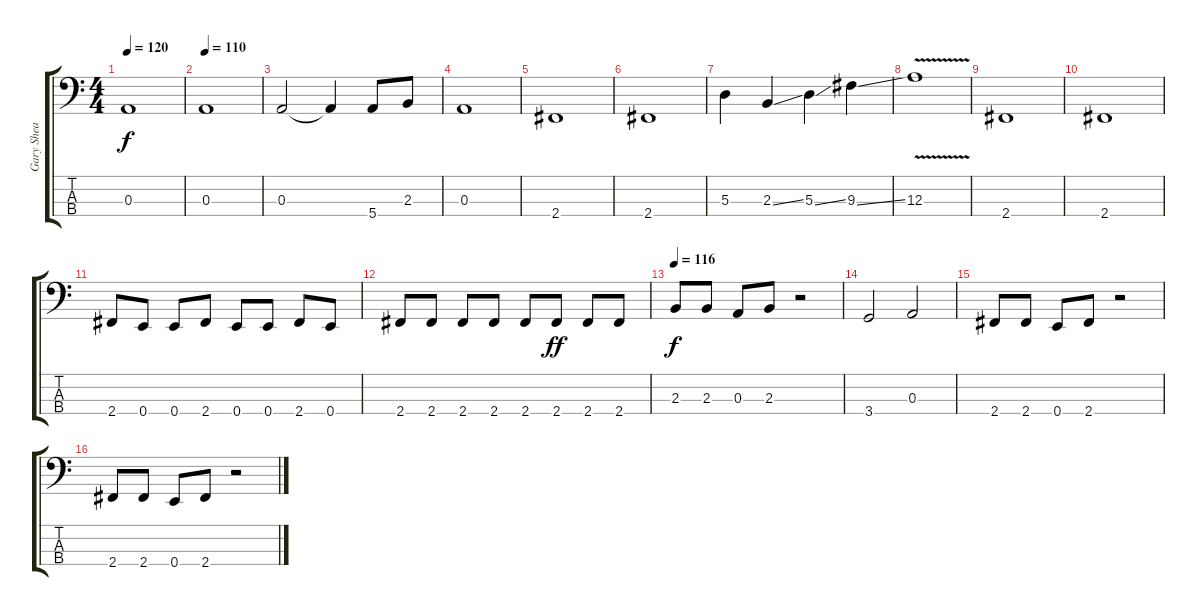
\track ("Gary Shea" "Gary Shea") {instrument electricbasspick}
\staff {score tabs}
\tuning (G2 D2 A1 E1) {hide}
\ts (4 4)
\tempo 120
\tempo 110
\tempo 120
\clef f4
\ks c
0.3.1{dy f instrument electricbasspick} |
\tempo 110
0.3.1 |
0.3.2 0.3{t}.4 5.4.8 2.3.8 |
0.3.1 |
2.4.1 |
2.4.1 |
5.3.4 2.3{ss}.4 5.3{ss}.4 9.3{ss}.4 |
12.3{v}.1 |
2.4.1 |
2.4.1 |
2.4.8 0.4.8 0.4.8 2.4.8 0.4.8 0.4.8 2.4.8 0.4.8 |
2.4.8 2.4.8 2.4.8 2.4.8 2.4.8 2.4.8{dy ff} 2.4.8 2.4.8 |
\tempo 116
2.3.8{dy f} 2.3.8 0.3.8 2.3.8 r.2 |
3.4.2 0.3.2 |
2.4.8 2.4.8 0.4.8 2.4.8 r.2 |
2.4.8 2.4.8 0.4.8 2.4.8 r.2
